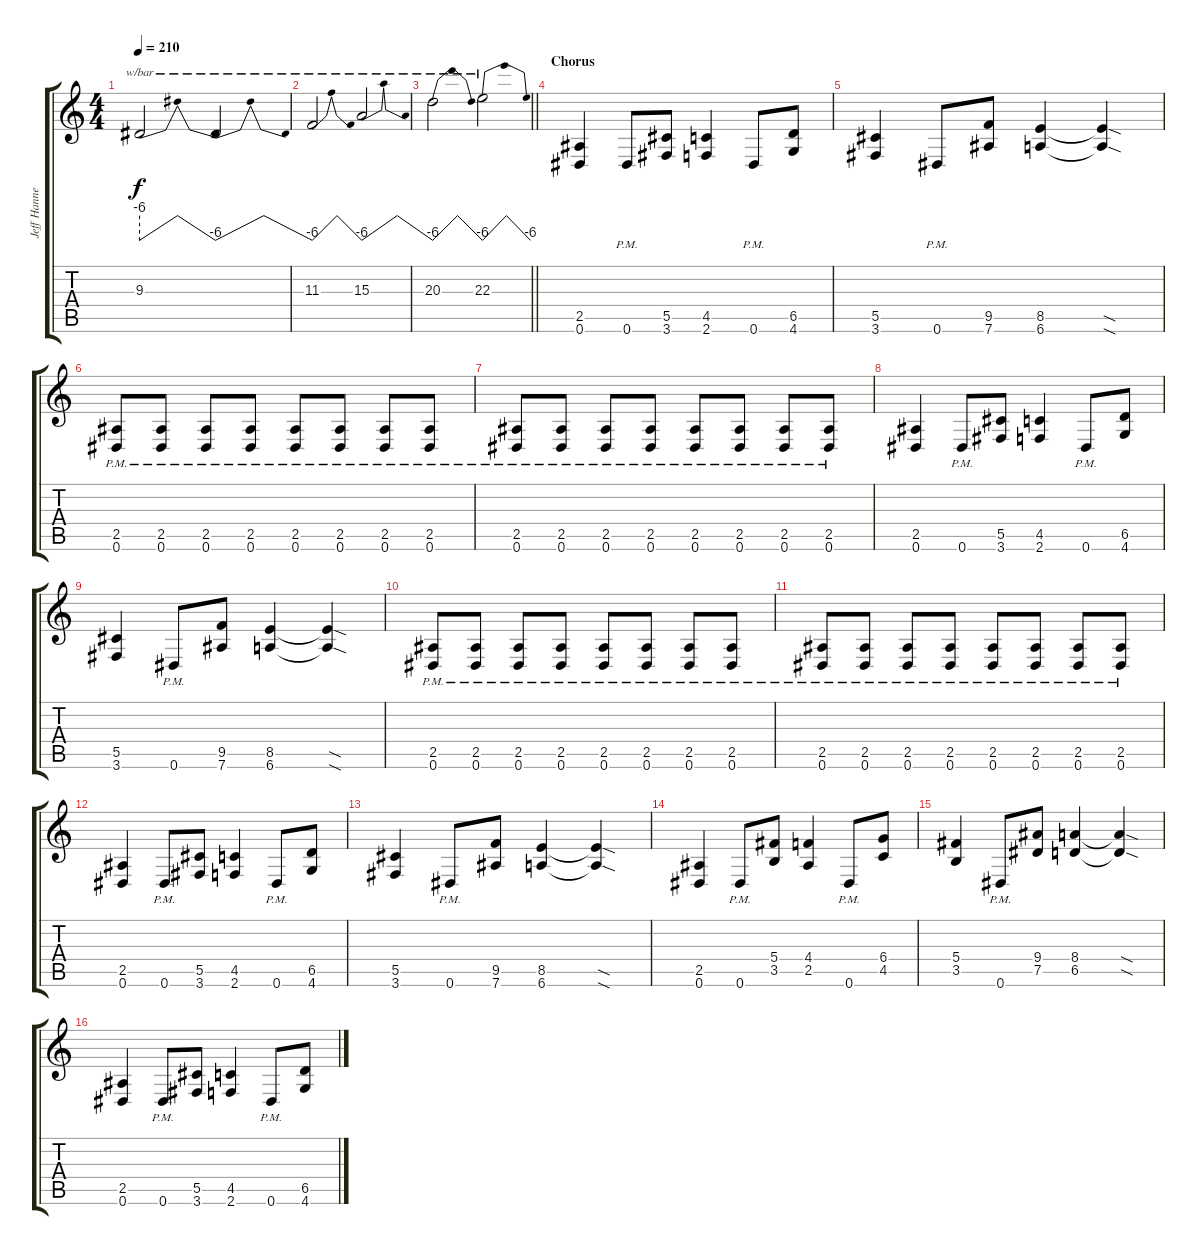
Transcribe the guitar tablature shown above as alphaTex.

\track ("Jeff Hanneman" "Jeff Hanne") {instrument distortionguitar}
\staff {score tabs}
\tuning (Eb4 Bb3 Gb3 Db3 Ab2 Eb2) {hide}
\ts (4 4)
\tempo 210
\clef g2
\ks c
9.3{t}.2{tbe (dip default 0 -24 30 0 60 -24) dy f} 9.3{t}.2{tbe (dip default 0 -24 30 0 60 -24)} |
11.3.2{tbe (dip default 0 -24 30 0 60 -24)} 15.3.2{tbe (dip default 0 -24 30 0 60 -24)} |
\barLineRight lightlight
20.3.2{tbe (dip default 0 -24 30 0 60 -24)} 22.3.2{tbe (dip default 0 -24 30 0 60 -24)} |
\section ("" "Chorus")
(2.5 0.6).4 0.6{pm}.8 (5.5 3.6).8 (4.5 2.6).4 0.6{pm}.8 (6.5 4.6).8 |
(5.5 3.6).4 0.6{pm}.8 (9.5 7.6).8 (8.5 6.6).4 (8.5{sod t} 6.6{sod t}).4 |
(2.5{pm} 0.6{pm}).8 (2.5{pm} 0.6{pm}).8 (2.5{pm} 0.6{pm}).8 (2.5{pm} 0.6{pm}).8 (2.5{pm} 0.6{pm}).8 (2.5{pm} 0.6{pm}).8 (2.5{pm} 0.6{pm}).8 (2.5{pm} 0.6{pm}).8 |
(2.5{pm} 0.6{pm}).8 (2.5{pm} 0.6{pm}).8 (2.5{pm} 0.6{pm}).8 (2.5{pm} 0.6{pm}).8 (2.5{pm} 0.6{pm}).8 (2.5{pm} 0.6{pm}).8 (2.5{pm} 0.6{pm}).8 (2.5{pm} 0.6{pm}).8 |
(2.5 0.6).4 0.6{pm}.8 (5.5 3.6).8 (4.5 2.6).4 0.6{pm}.8 (6.5 4.6).8 |
(5.5 3.6).4 0.6{pm}.8 (9.5 7.6).8 (8.5 6.6).4 (8.5{sod t} 6.6{sod t}).4 |
(2.5{pm} 0.6{pm}).8 (2.5{pm} 0.6{pm}).8 (2.5{pm} 0.6{pm}).8 (2.5{pm} 0.6{pm}).8 (2.5{pm} 0.6{pm}).8 (2.5{pm} 0.6{pm}).8 (2.5{pm} 0.6{pm}).8 (2.5{pm} 0.6{pm}).8 |
(2.5{pm} 0.6{pm}).8 (2.5{pm} 0.6{pm}).8 (2.5{pm} 0.6{pm}).8 (2.5{pm} 0.6{pm}).8 (2.5{pm} 0.6{pm}).8 (2.5{pm} 0.6{pm}).8 (2.5{pm} 0.6{pm}).8 (2.5{pm} 0.6{pm}).8 |
(2.5 0.6).4 0.6{pm}.8 (5.5 3.6).8 (4.5 2.6).4 0.6{pm}.8 (6.5 4.6).8 |
(5.5 3.6).4 0.6{pm}.8 (9.5 7.6).8 (8.5 6.6).4 (8.5{sod t} 6.6{sod t}).4 |
(2.5 0.6).4 0.6{pm}.8 (5.4 3.5).8 (4.4 2.5).4 0.6{pm}.8 (6.4 4.5).8 |
(5.4 3.5).4 0.6{pm}.8 (9.4 7.5).8 (8.4 6.5).4 (8.4{sod t} 6.5{sod t}).4 |
(2.5 0.6).4 0.6{pm}.8 (5.5 3.6).8 (4.5 2.6).4 0.6{pm}.8 (6.5 4.6).8
